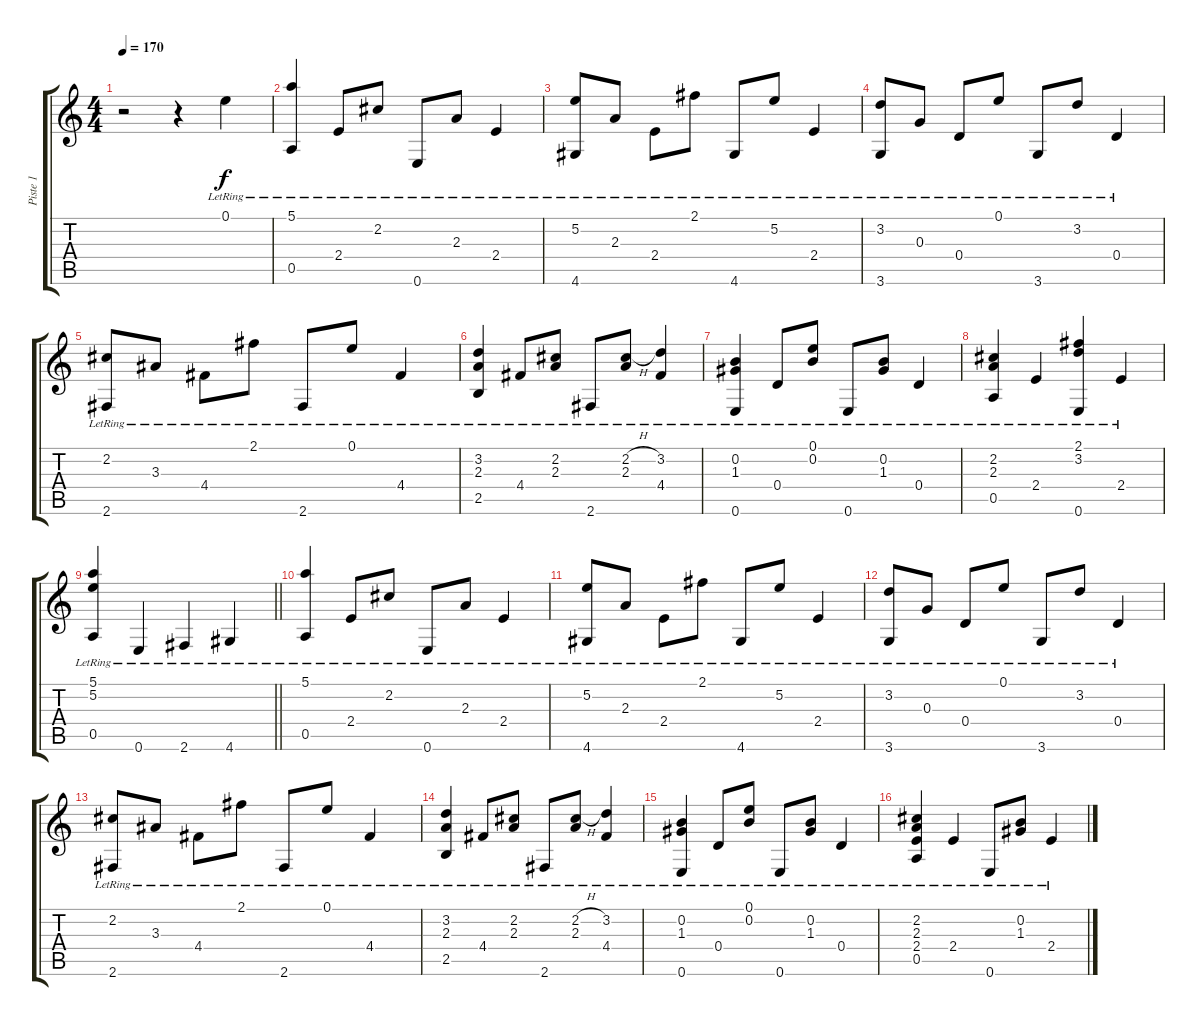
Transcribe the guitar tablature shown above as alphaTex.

\track ("Piste 1" "Piste 1") {instrument acousticguitarnylon}
\staff {score tabs}
\tuning (E4 B3 G3 D3 A2 E2) {hide}
\ts (4 4)
\tempo 170
\clef g2
\ks c
r.2{dy f instrument acousticguitarnylon} r.4 0.1{lr}.4 |
(5.1{lr} 0.5{lr}).4 2.4{lr}.8 2.2{lr}.8 0.6{lr}.8 2.3{lr}.8 2.4{lr}.4 |
(5.2{lr} 4.6{lr}).8 2.3{lr}.8 2.4{lr}.8 2.1{lr}.8 4.6{lr}.8 5.2{lr}.8 2.4{lr}.4 |
(3.2{lr} 3.6{lr}).8 0.3{lr}.8 0.4{lr}.8 0.1{lr}.8 3.6{lr}.8 3.2{lr}.8 0.4{lr}.4 |
(2.2{lr} 2.6{lr}).8 3.3{lr}.8 4.4{lr}.8 2.1{lr}.8 2.6{lr}.8 0.1{lr}.8 4.4{lr}.4 |
(3.2{lr} 2.3{lr} 2.5{lr}).4 4.4{lr}.8 (2.2{lr} 2.3{lr}).8 2.6{lr}.8 (2.2{h} 2.3{lr}).8 (3.2{lr} 4.4{lr}).4 |
(0.2{lr} 1.3{lr} 0.6{lr}).4 0.4{lr}.8 (0.1{lr} 0.2{lr}).8 0.6{lr}.8 (0.2{lr} 1.3{lr}).8 0.4{lr}.4 |
(2.2{lr} 2.3{lr} 0.5{lr}).4 2.4{lr}.4 (2.1{lr} 3.2{lr} 0.6{lr}).4 2.4{lr}.4 |
\barLineRight lightlight
(5.1{lr} 5.2{lr} 0.5{lr}).4 0.6{lr}.4 2.6{lr}.4 4.6{lr}.4 |
(5.1{lr} 0.5{lr}).4 2.4{lr}.8 2.2{lr}.8 0.6{lr}.8 2.3{lr}.8 2.4{lr}.4 |
(5.2{lr} 4.6{lr}).8 2.3{lr}.8 2.4{lr}.8 2.1{lr}.8 4.6{lr}.8 5.2{lr}.8 2.4{lr}.4 |
(3.2{lr} 3.6{lr}).8 0.3{lr}.8 0.4{lr}.8 0.1{lr}.8 3.6{lr}.8 3.2{lr}.8 0.4{lr}.4 |
(2.2{lr} 2.6{lr}).8 3.3{lr}.8 4.4{lr}.8 2.1{lr}.8 2.6{lr}.8 0.1{lr}.8 4.4{lr}.4 |
(3.2{lr} 2.3{lr} 2.5{lr}).4 4.4{lr}.8 (2.2{lr} 2.3{lr}).8 2.6{lr}.8 (2.2{h} 2.3{lr}).8 (3.2{lr} 4.4{lr}).4 |
(0.2{lr} 1.3{lr} 0.6{lr}).4 0.4{lr}.8 (0.1{lr} 0.2{lr}).8 0.6{lr}.8 (0.2{lr} 1.3{lr}).8 0.4{lr}.4 |
(2.2{lr} 2.3{lr} 2.4{lr} 0.5{lr}).4 2.4{lr}.4 0.6{lr}.8 (0.2{lr} 1.3{lr}).8 2.4{lr}.4
